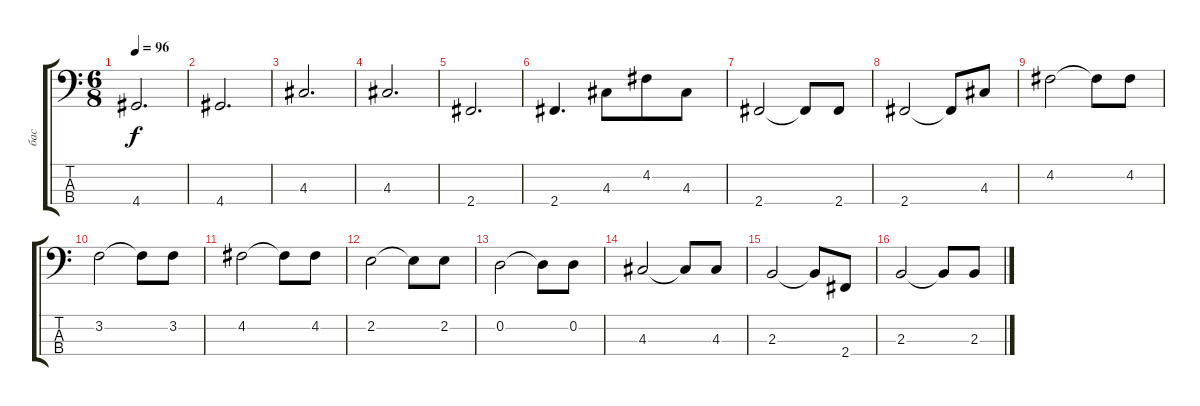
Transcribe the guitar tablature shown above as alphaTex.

\track ("бас" "бас") {instrument electricbassfinger}
\staff {score tabs}
\tuning (G2 D2 A1 E1) {hide}
\ts (6 8)
\tempo 96
\clef f4
\ks c
4.4.2{d dy f} |
4.4.2{d} |
4.3.2{d} |
4.3.2{d} |
2.4.2{d} |
2.4.4{d} 4.3.8 4.2.8 4.3.8 |
2.4.2 2.4{t}.8 2.4.8 |
2.4.2 2.4{t}.8 4.3.8 |
4.2.2 4.2{t}.8 4.2.8 |
3.2.2 3.2{t}.8 3.2.8 |
4.2.2 4.2{t}.8 4.2.8 |
2.2.2 2.2{t}.8 2.2.8 |
0.2.2 0.2{t}.8 0.2.8 |
4.3.2 4.3{t}.8 4.3.8 |
2.3.2 2.3{t}.8 2.4.8 |
2.3.2 2.3{t}.8 2.3.8
